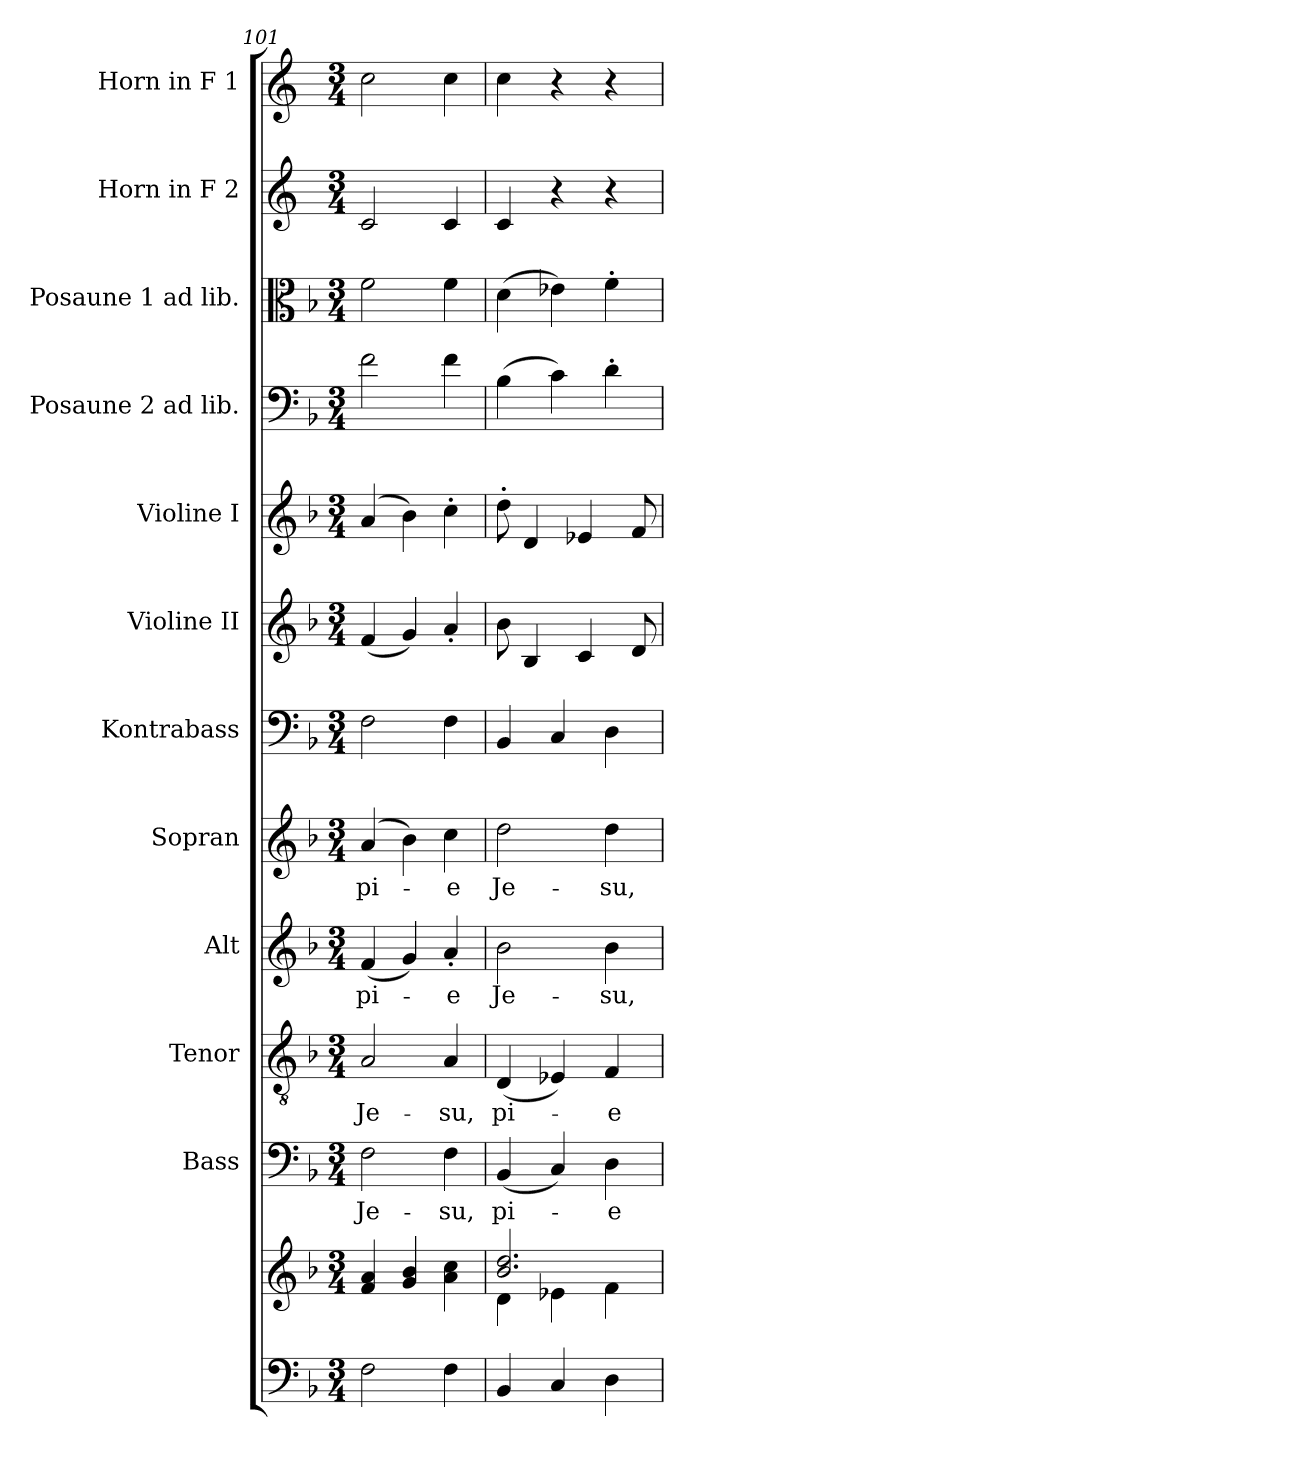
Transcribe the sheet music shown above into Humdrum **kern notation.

**kern	**kern	**kern	**text	**kern	**text	**kern	**text	**kern	**text	**kern	**kern	**kern	**kern	**kern	**kern	**kern
*part12	*part12	*part11	*part11	*part10	*part10	*part9	*part9	*part8	*part8	*part7	*part6	*part5	*part4	*part3	*part2	*part1
*staff13	*staff12	*staff11	*staff11	*staff10	*staff10	*staff9	*staff9	*staff8	*staff8	*staff7	*staff6	*staff5	*staff4	*staff3	*staff2	*staff1
*	*	*I"Bass	*	*I"Tenor	*	*I"Alt	*	*I"Sopran	*	*I"Kontrabass	*I"Violine II	*I"Violine I	*I"Posaune 2 ad lib.	*I"Posaune 1 ad lib.	*I"Horn in F 2	*I"Horn in F 1
*	*	*I'B.	*	*I'T.	*	*I'A.	*	*I'S.	*	*I'Kb.	*I'Vl. II	*I'Vl. I	*I'Pos. 2	*I'Pos. 1	*I'Hrn. F 2	*I'Hrn. F 1
*clefF4	*clefG2	*clefF4	*	*clefGv2	*	*clefG2	*	*clefG2	*	*clefF4	*clefG2	*clefG2	*clefF4	*clefC3	*clefG2	*clefG2
*	*	*	*	*	*	*	*	*	*	*ITrd7c12	*	*	*	*	*ITrd4c7	*ITrd4c7
*k[b-]	*k[b-]	*k[b-]	*	*k[b-]	*	*k[b-]	*	*k[b-]	*	*k[b-]	*k[b-]	*k[b-]	*k[b-]	*k[b-]	*k[b-]	*k[b-]
*F:	*F:	*F:	*	*F:	*	*F:	*	*F:	*	*F:	*F:	*F:	*F:	*F:	*F:	*F:
*M3/4	*M3/4	*M3/4	*	*M3/4	*	*M3/4	*	*M3/4	*	*M3/4	*M3/4	*M3/4	*M3/4	*M3/4	*M3/4	*M3/4
=101	=101	=101	=101	=101	=101	=101	=101	=101	=101	=101	=101	=101	=101	=101	=101	=101
!	!	!	!LO:LY:b	!	!LO:LY:b	!	!LO:LY:b	!	!LO:LY:b	!	!	!	!	!	!	!
2F\	4f/ 4a/	2F\	Je-	2A/	Je-	(<4f/	pi-	(4a/	pi-	2FF\	(<4f/	(4a/	2f\	2f\	2F/	2f\
.	4g/ 4b-/	.	.	.	.	4g/)	.	4b-\)	.	.	4g/)	4b-\)	.	.	.	.
!	!	!	!LO:LY:b	!	!LO:LY:b	!	!LO:LY:b	!	!LO:LY:b	!	!	!	!	!	!	!
4F\	4a\ 4cc\	4F\	-su,	4A/	-su,	4a'</	-e	4cc\	-e	4FF\	4a'</	4cc'>\	4f\	4f\	4F/	4f\
=102	=102	=102	=102	=102	=102	=102	=102	=102	=102	=102	=102	=102	=102	=102	=102	=102
*	*^	*	*	*	*	*	*	*	*	*	*	*	*	*	*	*
!	!	!	!	!LO:LY:b	!	!LO:LY:b	!	!LO:LY:b	!	!LO:LY:b	!	!	!	!	!	!	!
4BB-/	2.b-/ 2.dd/	4d\	(<4BB-/	pi-	(<4D/	pi-	2b-\	Je-	2dd\	Je-	4BBB-/	8b-\	8dd'>\	(>4B-\	(>4d\	4F/	4f\
.	.	.	.	.	.	.	.	.	.	.	.	4B-/	4d/	.	.	.	.
4C/	.	4e-X\	4C/)	.	4E-X/)	.	.	.	.	.	4CC/	.	.	4c\)	4e-X\)	4r	4r
.	.	.	.	.	.	.	.	.	.	.	.	4c/	4e-X/	.	.	.	.
!	!	!	!	!LO:LY:b	!	!LO:LY:b	!	!LO:LY:b	!	!LO:LY:b	!	!	!	!	!	!	!
4D\	.	4f\	4D\	-e	4F/	-e	4b-\	-su,	4dd\	-su,	4DD\	.	.	4d'>\	4f'>\	4r	4r
.	.	.	.	.	.	.	.	.	.	.	.	8d/	8f/	.	.	.	.
*	*v	*v	*	*	*	*	*	*	*	*	*	*	*	*	*	*	*
=	=	=	=	=	=	=	=	=	=	=	=	=	=	=	=	=
*-	*-	*-	*-	*-	*-	*-	*-	*-	*-	*-	*-	*-	*-	*-	*-	*-
